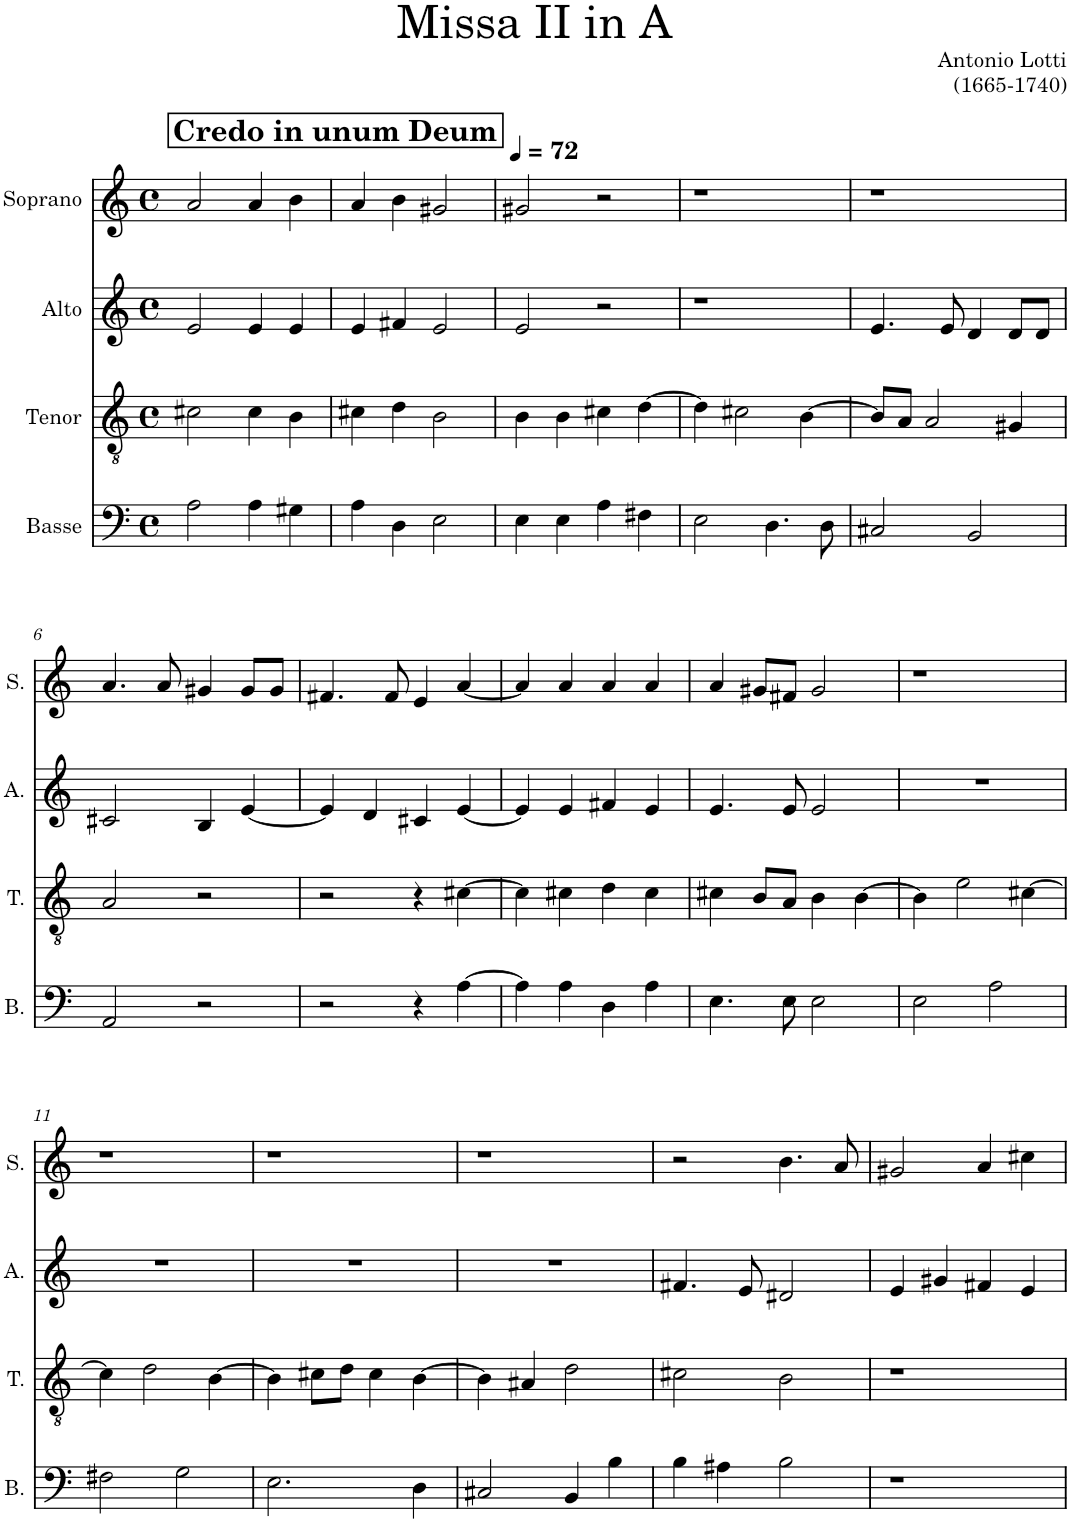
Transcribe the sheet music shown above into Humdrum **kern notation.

**kern	**kern	**kern	**kern
*part4	*part3	*part2	*part1
*staff4	*staff3	*staff2	*staff1
*I"Basse	*I"Tenor	*I"Alto	*I"Soprano
*I'B.	*I'T.	*I'A.	*I'S.
*clefF4	*clefGv2	*clefG2	*clefG2
*k[]	*k[]	*k[]	*k[]
*M4/4	*M4/4	*M4/4	*M4/4
*met(c)	*met(c)	*met(c)	*met(c)
*MM72	*MM72	*MM72	*MM72
!!LO:REH:place=s1:a:B:cj:fs=14:t=Credo in unum Deum
=1	=1	=1	=1
2A\	2c#X\	2e/	2a/
4A\	4c#\	4e/	4a/
4G#X\	4B\	4e/	4b\
=2	=2	=2	=2
4A\	4c#X\	4e/	4a/
4D\	4d\	4f#X/	4b\
2E\	2B\	2e/	2g#X/
=3	=3	=3	=3
4E\	4B\	2e/	2g#X/
4E\	4B\	.	.
4A\	4c#X\	2r	2r
4F#X\	[4d\	.	.
=4	=4	=4	=4
2E\	4d\]	1r	1r
.	2c#X\	.	.
4.D\	.	.	.
.	[4B\	.	.
8D\	.	.	.
=5	=5	=5	=5
2C#X/	8B/L]	4.e/	1r
.	8A/J	.	.
.	2A/	.	.
.	.	8e/	.
2BB/	.	4d/	.
.	4G#X/	8d/L	.
.	.	8d/J	.
!!LO:LB:g=z
=6	=6	=6	=6
2AA/	2A/	2c#X/	4.a/
.	.	.	8a/
2r	2r	4B/	4g#X/
.	.	[4e/	8g#/L
.	.	.	8g#/J
=7	=7	=7	=7
2r	2r	4e/]	4.f#X/
.	.	4d/	.
.	.	.	8f#/
4r	4r	4c#X/	4e/
[4A\	[4c#X\	[4e/	[4a/
=8	=8	=8	=8
4A\]	4c#\]	4e/]	4a/]
4A\	4c#X\	4e/	4a/
4D\	4d\	4f#X/	4a/
4A\	4c#\	4e/	4a/
=9	=9	=9	=9
4.E\	4c#X\	4.e/	4a/
.	8B/L	.	8g#X/L
8E\	8A/J	8e/	8f#X/J
2E\	4B\	2e/	2g#/
.	[4B\	.	.
=10	=10	=10	=10
2E\	4B\]	1r	1r
.	2e\	.	.
2A\	.	.	.
.	[4c#X\	.	.
!!LO:LB:g=z
=11	=11	=11	=11
2F#X\	4c#\]	1r	1r
.	2d\	.	.
2G\	.	.	.
.	[4B\	.	.
=12	=12	=12	=12
2.E\	4B\]	1r	1r
.	8c#X\L	.	.
.	8d\J	.	.
.	4c#\	.	.
4D\	[4B\	.	.
=13	=13	=13	=13
2C#X/	4B\]	1r	1r
.	4A#X/	.	.
4BB/	2d\	.	.
4B\	.	.	.
=14	=14	=14	=14
4B\	2c#X\	4.f#X/	2r
4A#X\	.	.	.
.	.	8e/	.
2B\	2B\	2d#X/	4.b\
.	.	.	8a/
=15	=15	=15	=15
1r	1r	4e/	2g#X/
.	.	4g#X/	.
.	.	4f#X/	4a/
.	.	4e/	4cc#X\
=	=	=	=
*-	*-	*-	*-
